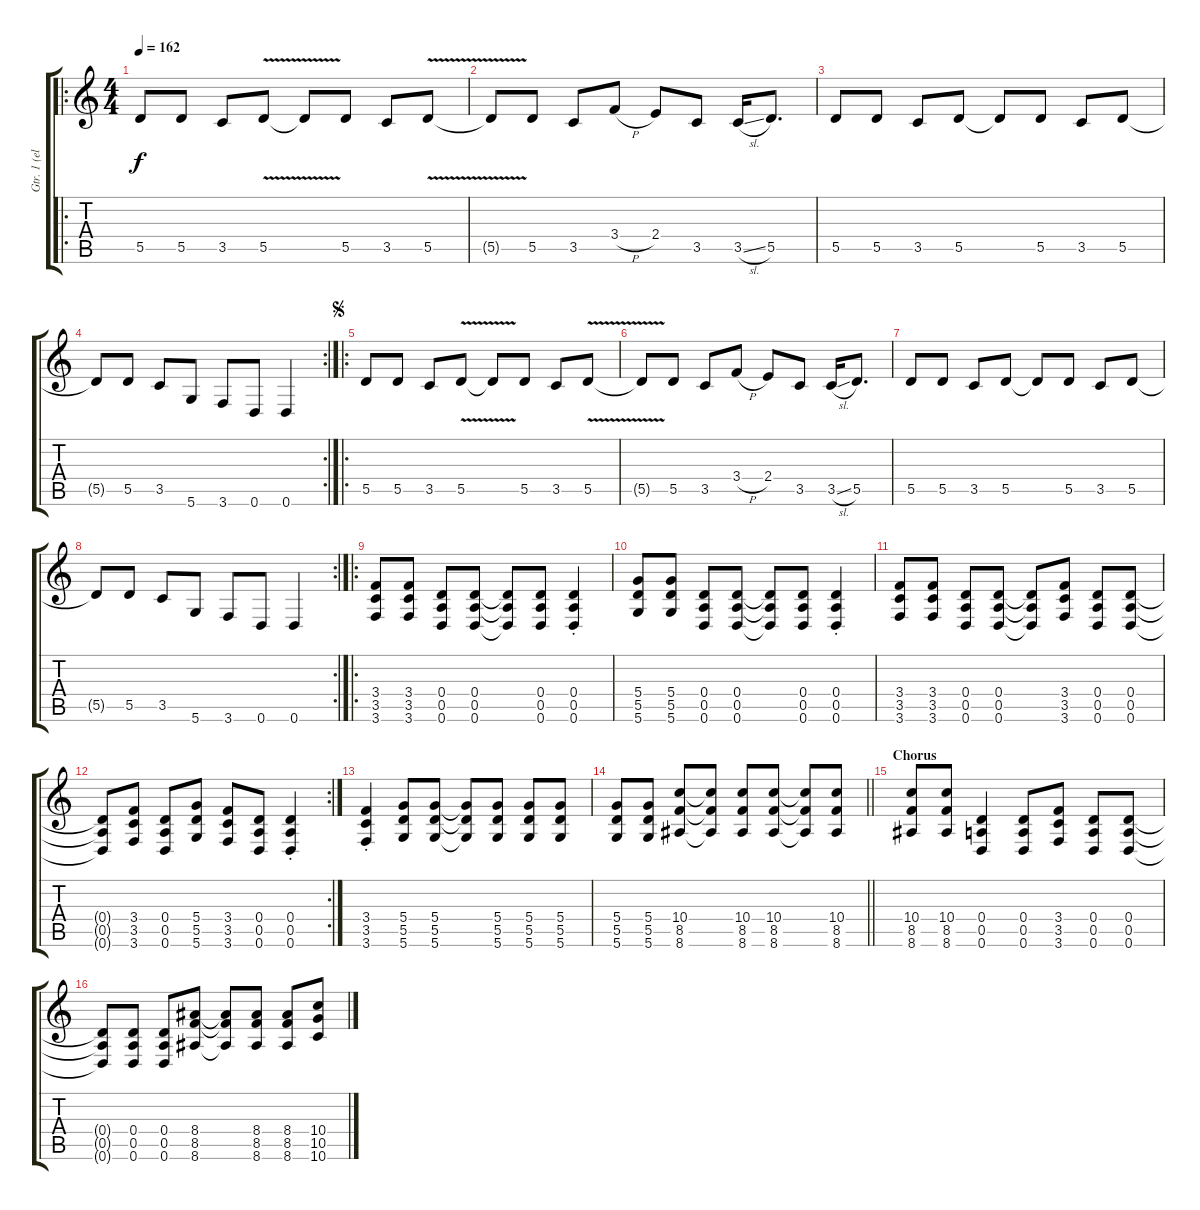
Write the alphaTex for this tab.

\track ("Gtr. 1 (elec. w/dist.)" "Gtr. 1 (el") {instrument distortionguitar}
\staff {score tabs}
\tuning (E4 B3 G3 D3 A2 D2) {hide}
\ro
\ts (4 4)
\tempo 162
\clef g2
\ks c
5.5.8{dy f instrument distortionguitar} 5.5.8 3.5.8 5.5{v}.8 5.5{v t}.8 5.5.8 3.5.8 5.5{v}.8 |
5.5{v t}.8 5.5.8 3.5.8 3.4{h}.8 2.4.8 3.5.8 3.5{sl}.16 5.5.8{d} |
5.5.8 5.5.8 3.5.8 5.5.8 5.5{t}.8 5.5.8 3.5.8 5.5.8 |
\rc 2
5.5{t}.8 5.5.8 3.5.8 5.6.8 3.6.8 0.6.8 0.6.4 |
\ro
\jump segno
5.5.8 5.5.8 3.5.8 5.5{v}.8 5.5{v t}.8 5.5.8 3.5.8 5.5{v}.8 |
5.5{v t}.8 5.5.8 3.5.8 3.4{h}.8 2.4.8 3.5.8 3.5{sl}.16 5.5.8{d} |
5.5.8 5.5.8 3.5.8 5.5.8 5.5{t}.8 5.5.8 3.5.8 5.5.8 |
\rc 2
5.5{t}.8 5.5.8 3.5.8 5.6.8 3.6.8 0.6.8 0.6.4 |
\ro
(3.4 3.5 3.6).8 (3.4 3.5 3.6).8 (0.4 0.5 0.6).8 (0.4 0.5 0.6).8 (0.4{t} 0.5{t} 0.6{t}).8 (0.4 0.5 0.6).8 (0.4{st} 0.5{st} 0.6{st}).4 |
(5.4 5.5 5.6).8 (5.4 5.5 5.6).8 (0.4 0.5 0.6).8 (0.4 0.5 0.6).8 (0.4{t} 0.5{t} 0.6{t}).8 (0.4 0.5 0.6).8 (0.4{st} 0.5{st} 0.6{st}).4 |
(3.4 3.5 3.6).8 (3.4 3.5 3.6).8 (0.4 0.5 0.6).8 (0.4 0.5 0.6).8 (0.4{t} 0.5{t} 0.6{t}).8 (3.4 3.5 3.6).8 (0.4 0.5 0.6).8 (0.4 0.5 0.6).8 |
\rc 2
(0.4{t} 0.5{t} 0.6{t}).8 (3.4 3.5 3.6).8 (0.4 0.5 0.6).8 (5.4 5.5 5.6).8 (3.4 3.5 3.6).8 (0.4 0.5 0.6).8 (0.4{st} 0.5{st} 0.6{st}).4 |
(3.4{st} 3.5{st} 3.6{st}).4 (5.4 5.5 5.6).8 (5.4 5.5 5.6).8 (5.4{t} 5.5{t} 5.6{t}).8 (5.4 5.5 5.6).8 (5.4 5.5 5.6).8 (5.4 5.5 5.6).8 |
\barLineRight lightlight
(5.4 5.5 5.6).8 (5.4 5.5 5.6).8 (10.4 8.5 8.6).8 (10.4{t} 8.5{t} 8.6{t}).8 (10.4 8.5 8.6).8 (10.4 8.5 8.6).8 (10.4{t} 8.5{t} 8.6{t}).8 (10.4 8.5 8.6).8 |
\section ("" "Chorus")
(10.4 8.5 8.6).8 (10.4 8.5 8.6).8 (0.4 0.5 0.6).4 (0.4 0.5 0.6).8 (3.4 3.5 3.6).8 (0.4 0.5 0.6).8 (0.4 0.5 0.6).8 |
(0.4{t} 0.5{t} 0.6{t}).8 (0.4 0.5 0.6).8 (0.4 0.5 0.6).8 (8.4 8.5 8.6).8 (8.4{t} 8.5{t} 8.6{t}).8 (8.4 8.5 8.6).8 (8.4 8.5 8.6).8 (10.4 10.5 10.6).8
